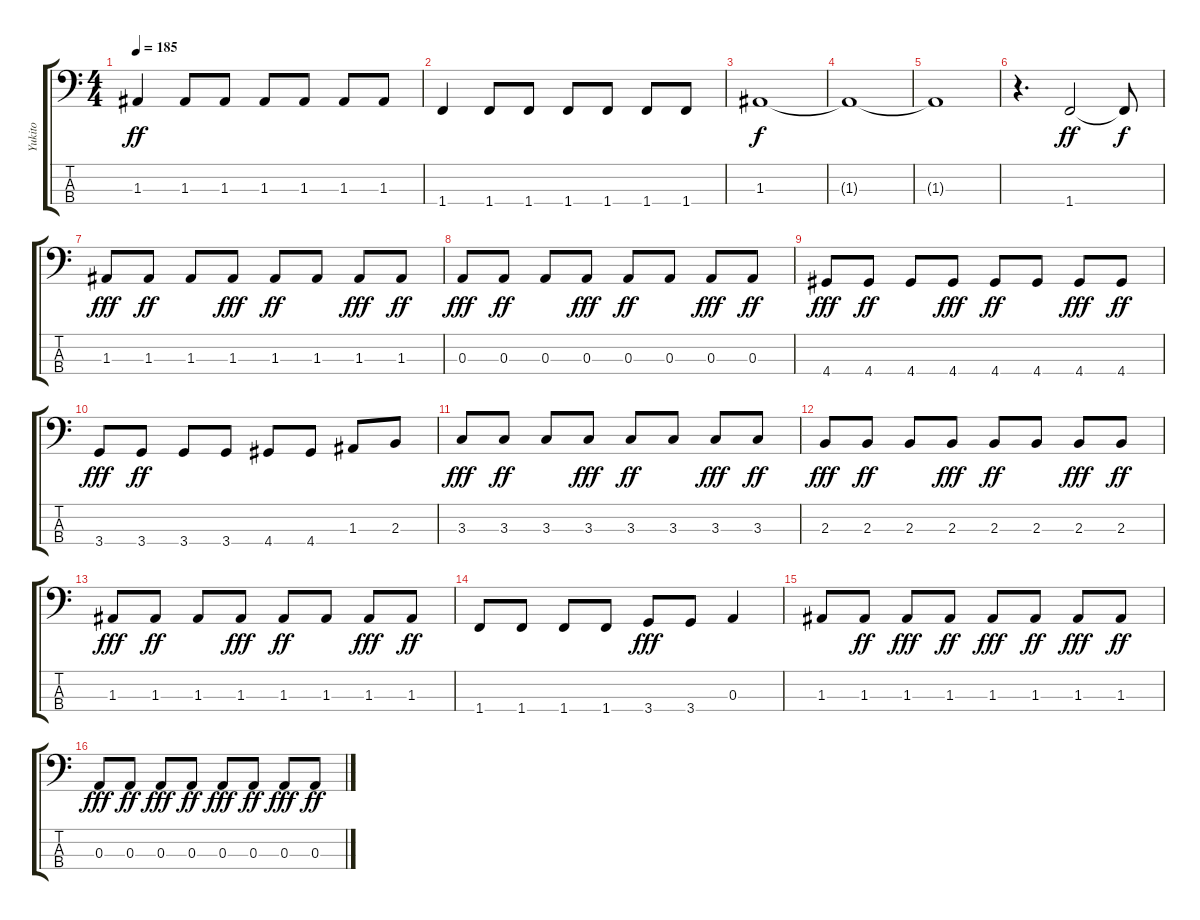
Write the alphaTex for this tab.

\track ("Yukito" "Yukito") {instrument electricbassfinger}
\staff {score tabs}
\tuning (G2 D2 A1 E1) {hide}
\ts (4 4)
\tempo 185
\clef f4
\ks c
1.3.4{dy ff} 1.3.8 1.3.8 1.3.8 1.3.8 1.3.8 1.3.8 |
1.4.4 1.4.8 1.4.8 1.4.8 1.4.8 1.4.8 1.4.8 |
1.3.1{dy f} |
1.3{t}.1 |
1.3{t}.1 |
r.4{d} 1.4.2{dy ff} 1.4{t}.8{dy f} |
1.3.8{dy fff} 1.3.8{dy ff} 1.3.8 1.3.8{dy fff} 1.3.8{dy ff} 1.3.8 1.3.8{dy fff} 1.3.8{dy ff} |
0.3.8{dy fff} 0.3.8{dy ff} 0.3.8 0.3.8{dy fff} 0.3.8{dy ff} 0.3.8 0.3.8{dy fff} 0.3.8{dy ff} |
4.4.8{dy fff} 4.4.8{dy ff} 4.4.8 4.4.8{dy fff} 4.4.8{dy ff} 4.4.8 4.4.8{dy fff} 4.4.8{dy ff} |
3.4.8{dy fff} 3.4.8{dy ff} 3.4.8 3.4.8 4.4.8 4.4.8 1.3.8 2.3.8 |
3.3.8{dy fff} 3.3.8{dy ff} 3.3.8 3.3.8{dy fff} 3.3.8{dy ff} 3.3.8 3.3.8{dy fff} 3.3.8{dy ff} |
2.3.8{dy fff} 2.3.8{dy ff} 2.3.8 2.3.8{dy fff} 2.3.8{dy ff} 2.3.8 2.3.8{dy fff} 2.3.8{dy ff} |
1.3.8{dy fff} 1.3.8{dy ff} 1.3.8 1.3.8{dy fff} 1.3.8{dy ff} 1.3.8 1.3.8{dy fff} 1.3.8{dy ff} |
1.4.8 1.4.8 1.4.8 1.4.8 3.4.8{dy fff} 3.4.8 0.3.4 |
1.3.8 1.3.8{dy ff} 1.3.8{dy fff} 1.3.8{dy ff} 1.3.8{dy fff} 1.3.8{dy ff} 1.3.8{dy fff} 1.3.8{dy ff} |
0.3.8{dy fff} 0.3.8{dy ff} 0.3.8{dy fff} 0.3.8{dy ff} 0.3.8{dy fff} 0.3.8{dy ff} 0.3.8{dy fff} 0.3.8{dy ff}
